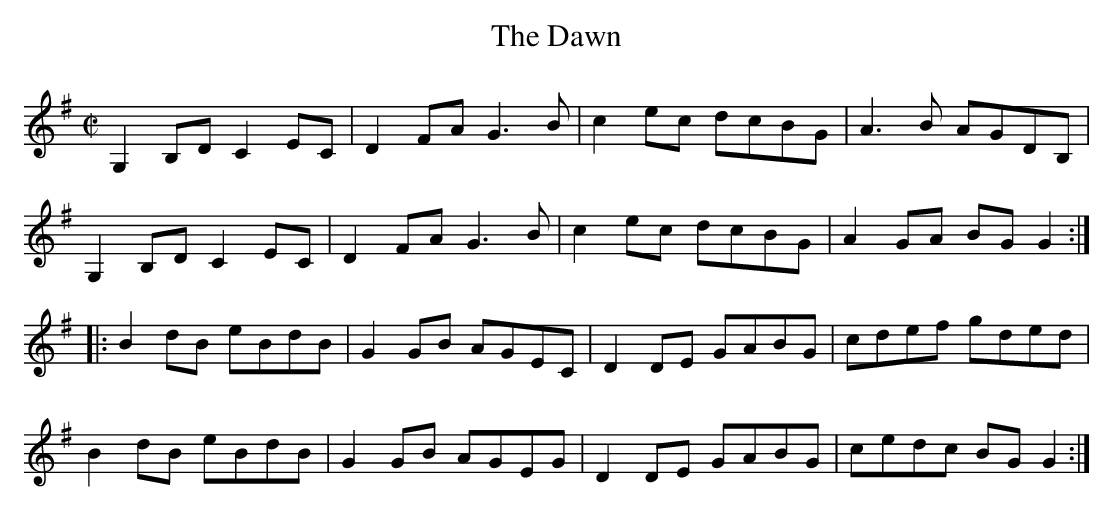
X:1
T:Dawn, The
M:C|
K:G
G,2B,D C2EC|D2FA G3B|c2ec dcBG|A3B AGDB,|
G,2B,D C2EC|D2FA G3B|c2ec dcBG|A2GA BGG2:|
|:B2dB eBdB|G2GB AGEC|D2DE GABG|cdef gded|
B2dB eBdB|G2GB AGEG|D2DE GABG|cedc BGG2:|
